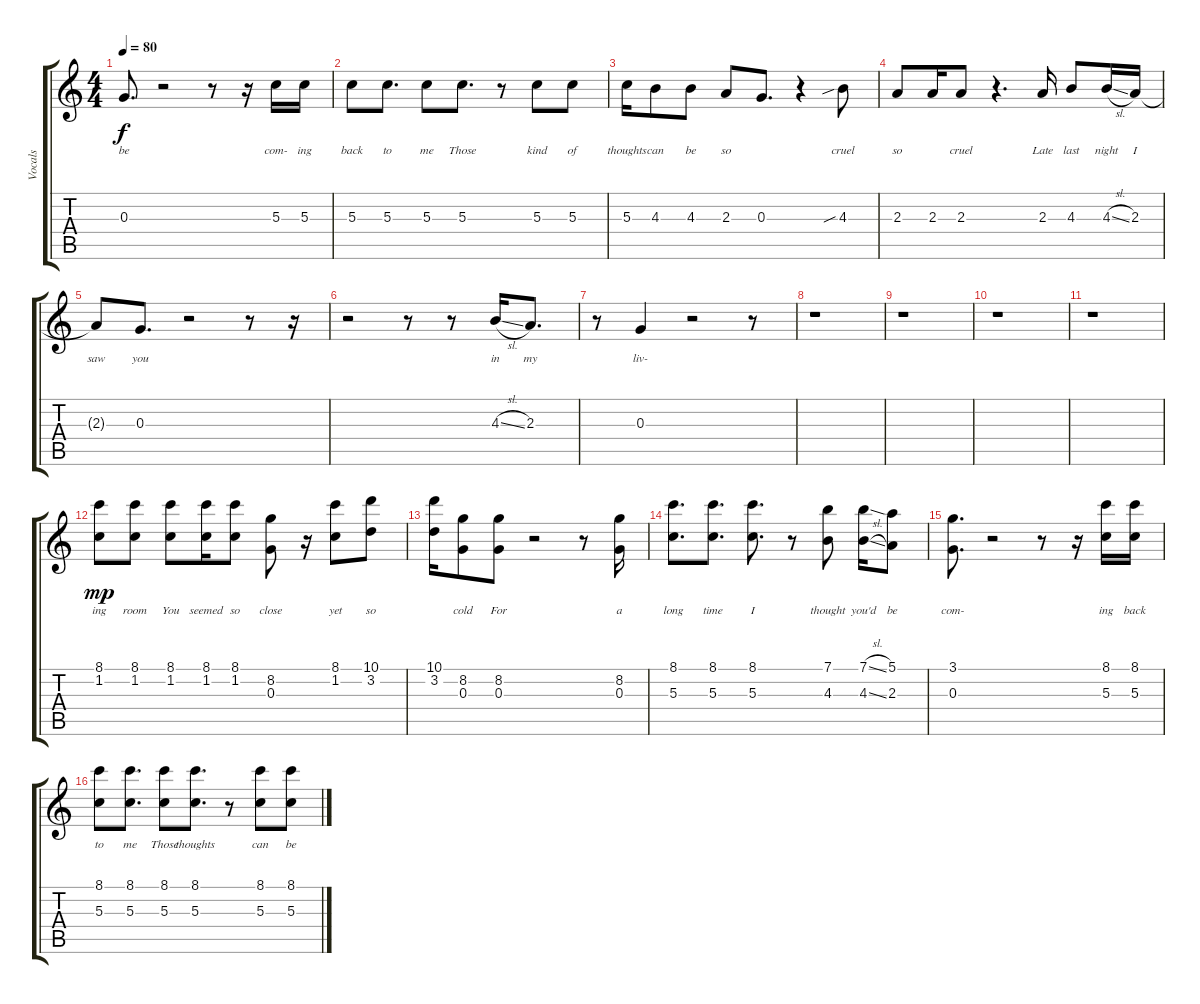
\track ("Vocals" "Vocals") {instrument overdrivenguitar}
\staff {score tabs}
\tuning (E4 B3 G3 D3 A2 E2) {hide}
\ts (4 4)
\tempo 80
\clef g2
\ks c
0.3.8{d lyrics (0 "be") lyrics (1 "") lyrics (2 "") lyrics (3 "") lyrics (4 "") dy f} r.2 r.8 r.16 5.3.16{lyrics (0 "com-") lyrics (1 "") lyrics (2 "") lyrics (3 "") lyrics (4 "")} 5.3.16{lyrics (0 "ing") lyrics (1 "") lyrics (2 "") lyrics (3 "") lyrics (4 "")} |
5.3.8{lyrics (0 "back") lyrics (1 "") lyrics (2 "") lyrics (3 "") lyrics (4 "")} 5.3.8{d lyrics (0 "to") lyrics (1 "") lyrics (2 "") lyrics (3 "") lyrics (4 "")} 5.3.8{lyrics (0 "me") lyrics (1 "") lyrics (2 "") lyrics (3 "") lyrics (4 "")} 5.3.8{d lyrics (0 "Those") lyrics (1 "") lyrics (2 "") lyrics (3 "") lyrics (4 "")} r.8 5.3.8{lyrics (0 "kind") lyrics (1 "") lyrics (2 "") lyrics (3 "") lyrics (4 "")} 5.3.8{lyrics (0 "of") lyrics (1 "") lyrics (2 "") lyrics (3 "") lyrics (4 "")} |
5.3.16{lyrics (0 "thoughts") lyrics (1 "") lyrics (2 "") lyrics (3 "") lyrics (4 "")} 4.3.8{lyrics (0 "can") lyrics (1 "") lyrics (2 "") lyrics (3 "") lyrics (4 "")} 4.3.8{lyrics (0 "be") lyrics (1 "") lyrics (2 "") lyrics (3 "") lyrics (4 "")} 2.3.8{lyrics (0 "so") lyrics (1 "") lyrics (2 "") lyrics (3 "") lyrics (4 "")} 0.3.8{d lyrics (0 "") lyrics (1 "") lyrics (2 "") lyrics (3 "") lyrics (4 "")} r.4 4.3{sib}.8{lyrics (0 "cruel") lyrics (1 "") lyrics (2 "") lyrics (3 "") lyrics (4 "")} |
2.3.8{lyrics (0 "so") lyrics (1 "") lyrics (2 "") lyrics (3 "") lyrics (4 "")} 2.3.16{lyrics (0 "") lyrics (1 "") lyrics (2 "") lyrics (3 "") lyrics (4 "")} 2.3.8{lyrics (0 "cruel") lyrics (1 "") lyrics (2 "") lyrics (3 "") lyrics (4 "")} r.4{d} 2.3.16{lyrics (0 "Late") lyrics (1 "") lyrics (2 "") lyrics (3 "") lyrics (4 "")} 4.3.8{lyrics (0 "last") lyrics (1 "") lyrics (2 "") lyrics (3 "") lyrics (4 "")} 4.3{sl}.16{lyrics (0 "night") lyrics (1 "") lyrics (2 "") lyrics (3 "") lyrics (4 "")} 2.3.16{lyrics (0 "I") lyrics (1 "") lyrics (2 "") lyrics (3 "") lyrics (4 "")} |
2.3{t}.8{lyrics (0 "saw") lyrics (1 "") lyrics (2 "") lyrics (3 "") lyrics (4 "")} 0.3.8{d lyrics (0 "you") lyrics (1 "") lyrics (2 "") lyrics (3 "") lyrics (4 "")} r.2 r.8 r.16 |
r.2 r.8 r.8 4.3{sl}.16{lyrics (0 "in") lyrics (1 "") lyrics (2 "") lyrics (3 "") lyrics (4 "")} 2.3.8{d lyrics (0 "my") lyrics (1 "") lyrics (2 "") lyrics (3 "") lyrics (4 "")} |
r.8 0.3.4{lyrics (0 "liv-") lyrics (1 "") lyrics (2 "") lyrics (3 "") lyrics (4 "")} r.2 r.8 |
r.1 |
r.1 |
r.1 |
r.1 |
(8.1 1.2).8{lyrics (0 "ing") lyrics (1 "") lyrics (2 "") lyrics (3 "") lyrics (4 "") dy mp} (8.1 1.2).8{lyrics (0 "room") lyrics (1 "") lyrics (2 "") lyrics (3 "") lyrics (4 "")} (8.1 1.2).8{lyrics (0 "You") lyrics (1 "") lyrics (2 "") lyrics (3 "") lyrics (4 "")} (8.1 1.2).16{lyrics (0 "seemed") lyrics (1 "") lyrics (2 "") lyrics (3 "") lyrics (4 "")} (8.1 1.2).8{lyrics (0 "so") lyrics (1 "") lyrics (2 "") lyrics (3 "") lyrics (4 "")} (8.2 0.3).8{lyrics (0 "close") lyrics (1 "") lyrics (2 "") lyrics (3 "") lyrics (4 "")} r.16 (8.1 1.2).8{lyrics (0 "yet") lyrics (1 "") lyrics (2 "") lyrics (3 "") lyrics (4 "")} (10.1 3.2).8{lyrics (0 "so") lyrics (1 "") lyrics (2 "") lyrics (3 "") lyrics (4 "")} |
(10.1 3.2).16{lyrics (0 "") lyrics (1 "") lyrics (2 "") lyrics (3 "") lyrics (4 "")} (8.2 0.3).8{lyrics (0 "cold") lyrics (1 "") lyrics (2 "") lyrics (3 "") lyrics (4 "")} (8.2 0.3).8{lyrics (0 "For") lyrics (1 "") lyrics (2 "") lyrics (3 "") lyrics (4 "")} r.2 r.8 (8.2 0.3).16{lyrics (0 "a") lyrics (1 "") lyrics (2 "") lyrics (3 "") lyrics (4 "")} |
(8.1 5.3).8{d lyrics (0 "long") lyrics (1 "") lyrics (2 "") lyrics (3 "") lyrics (4 "")} (8.1 5.3).8{d lyrics (0 "time") lyrics (1 "") lyrics (2 "") lyrics (3 "") lyrics (4 "")} (8.1 5.3).8{d lyrics (0 "I") lyrics (1 "") lyrics (2 "") lyrics (3 "") lyrics (4 "")} r.8 (7.1 4.3).8{lyrics (0 "thought") lyrics (1 "") lyrics (2 "") lyrics (3 "") lyrics (4 "")} (7.1{sl} 4.3{sl}).16{lyrics (0 "you'd") lyrics (1 "") lyrics (2 "") lyrics (3 "") lyrics (4 "")} (5.1 2.3).8{lyrics (0 "be") lyrics (1 "") lyrics (2 "") lyrics (3 "") lyrics (4 "")} |
(3.1 0.3).8{d lyrics (0 "com-") lyrics (1 "") lyrics (2 "") lyrics (3 "") lyrics (4 "")} r.2 r.8 r.16 (8.1 5.3).16{lyrics (0 "ing") lyrics (1 "") lyrics (2 "") lyrics (3 "") lyrics (4 "")} (8.1 5.3).16{lyrics (0 "back") lyrics (1 "") lyrics (2 "") lyrics (3 "") lyrics (4 "")} |
(8.1 5.3).8{lyrics (0 "to") lyrics (1 "") lyrics (2 "") lyrics (3 "") lyrics (4 "")} (8.1 5.3).8{d lyrics (0 "me") lyrics (1 "") lyrics (2 "") lyrics (3 "") lyrics (4 "")} (8.1 5.3).8{lyrics (0 "Those") lyrics (1 "") lyrics (2 "") lyrics (3 "") lyrics (4 "")} (8.1 5.3).8{d lyrics (0 "thoughts") lyrics (1 "") lyrics (2 "") lyrics (3 "") lyrics (4 "")} r.8 (8.1 5.3).8{lyrics (0 "can") lyrics (1 "") lyrics (2 "") lyrics (3 "") lyrics (4 "")} (8.1 5.3).8{lyrics (0 "be") lyrics (1 "") lyrics (2 "") lyrics (3 "") lyrics (4 "")}
